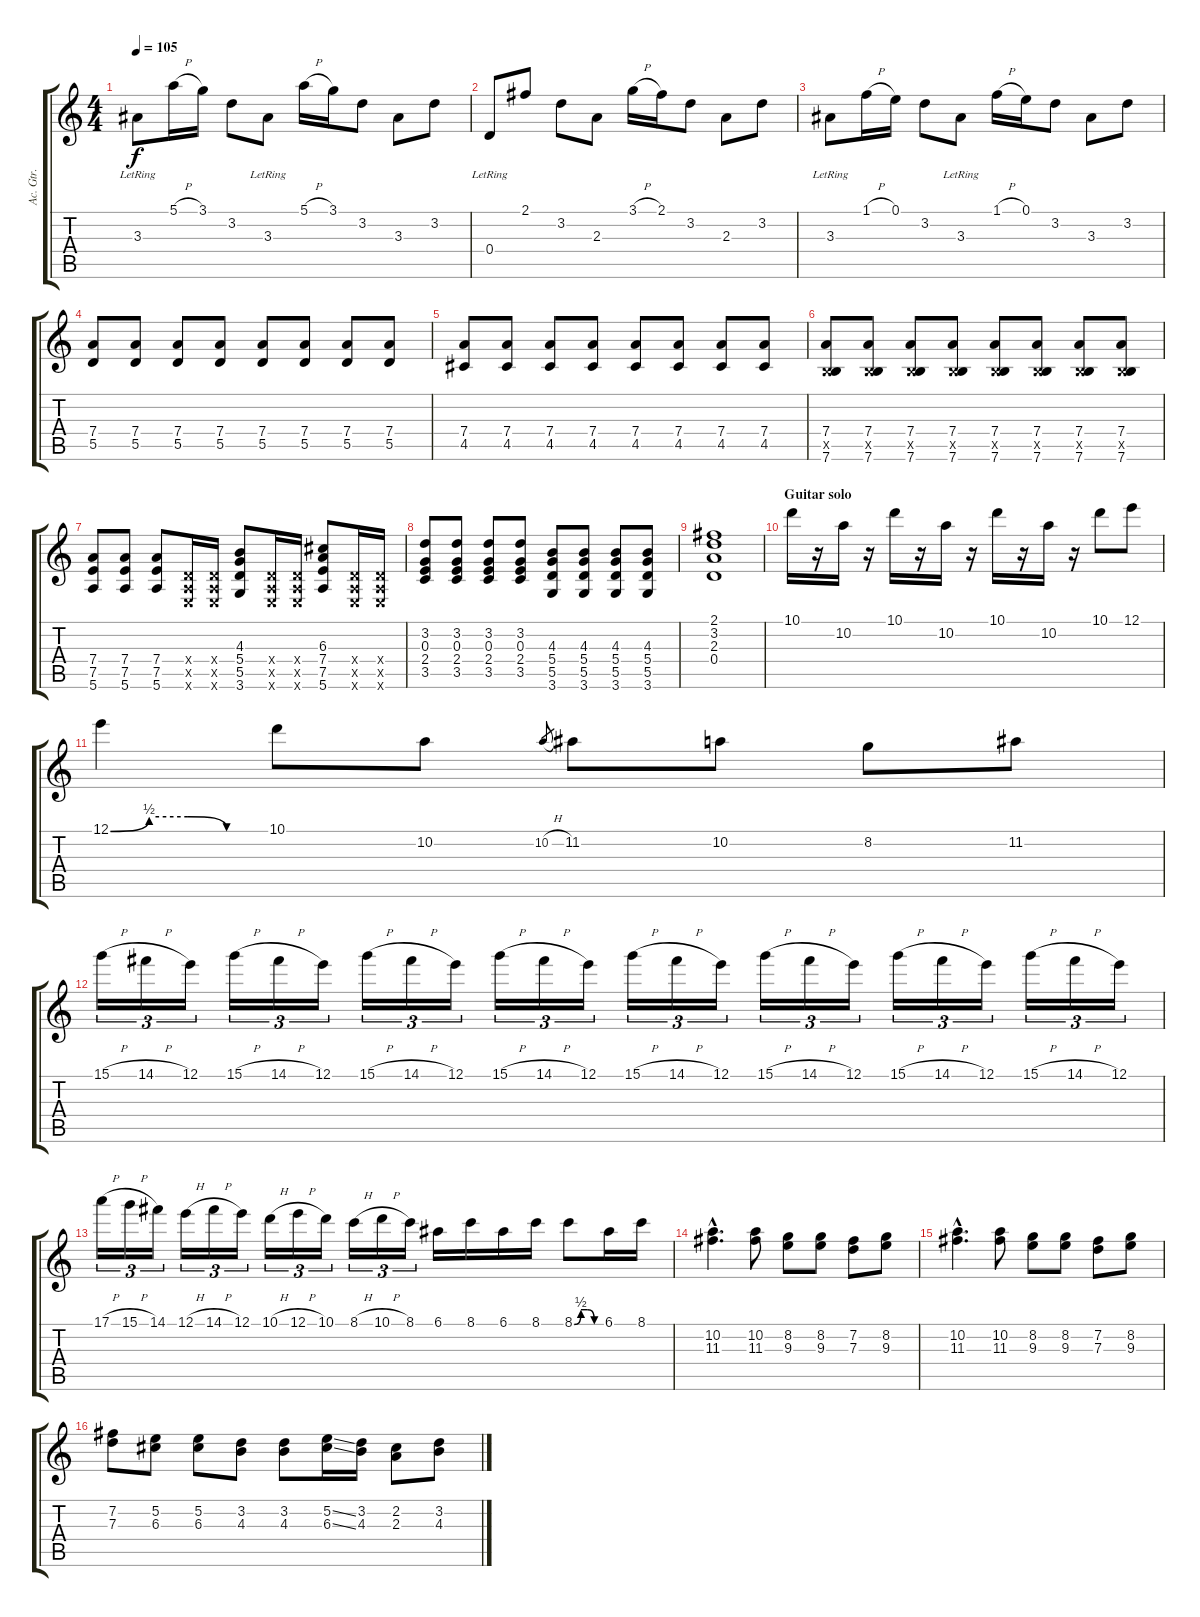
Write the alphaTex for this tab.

\track ("Ac. Gtr." "Ac. Gtr.") {instrument acousticguitarsteel}
\staff {score tabs}
\tuning (E4 B3 G3 D3 A2 E2) {hide}
\ts (4 4)
\tempo 105
\clef g2
\ks c
3.3{lr}.8{dy f} 5.1{h}.16 3.1.16 3.2.8 3.3{lr}.8 5.1{h}.16 3.1.16 3.2.8 3.3.8 3.2.8 |
0.4{lr}.8 2.1.8 3.2.8 2.3.8 3.1{h}.16 2.1.16 3.2.8 2.3.8 3.2.8 |
3.3{lr}.8 1.1{h}.16 0.1.16 3.2.8 3.3{lr}.8 1.1{h}.16 0.1.16 3.2.8 3.3.8 3.2.8 |
(7.4 5.5).8 (7.4 5.5).8 (7.4 5.5).8 (7.4 5.5).8 (7.4 5.5).8 (7.4 5.5).8 (7.4 5.5).8 (7.4 5.5).8 |
(7.4 4.5).8 (7.4 4.5).8 (7.4 4.5).8 (7.4 4.5).8 (7.4 4.5).8 (7.4 4.5).8 (7.4 4.5).8 (7.4 4.5).8 |
(7.4 2.5{x} 7.6).8 (7.4 2.5{x} 7.6).8 (7.4 2.5{x} 7.6).8 (7.4 2.5{x} 7.6).8 (7.4 2.5{x} 7.6).8 (7.4 2.5{x} 7.6).8 (7.4 2.5{x} 7.6).8 (7.4 2.5{x} 7.6).8 |
(7.4 7.5 5.6).8 (7.4 7.5 5.6).8 (7.4 7.5 5.6).8 (0.4{x} 0.5{x} 0.6{x}).16 (0.4{x} 0.5{x} 0.6{x}).16 (4.3 5.4 5.5 3.6).8 (0.4{x} 0.5{x} 0.6{x}).16 (0.4{x} 0.5{x} 0.6{x}).16 (6.3 7.4 7.5 5.6).8 (0.4{x} 0.5{x} 0.6{x}).16 (0.4{x} 0.5{x} 0.6{x}).16 |
(3.2 0.3 2.4 3.5).8 (3.2 0.3 2.4 3.5).8 (3.2 0.3 2.4 3.5).8 (3.2 0.3 2.4 3.5).8 (4.3 5.4 5.5 3.6).8 (4.3 5.4 5.5 3.6).8 (4.3 5.4 5.5 3.6).8 (4.3 5.4 5.5 3.6).8 |
(2.1 3.2 2.3 0.4).1 |
\section ("" "Guitar solo")
10.1.16 r.16 10.2.16 r.16 10.1.16 r.16 10.2.16 r.16 10.1.16 r.16 10.2.16 r.16 10.1.8 12.1.8 |
12.1{be (custom 0 0 15 2 30 2 45 0 60 0)}.4 10.1.8 10.2.8 10.2{h}.8{gr} 11.2.8 10.2.8 8.2.8 11.2.8 |
15.1{h}.16{tu (3 2)} 14.1{h}.16{tu (3 2)} 12.1.16{tu (3 2)} 15.1{h}.16{tu (3 2)} 14.1{h}.16{tu (3 2)} 12.1.16{tu (3 2)} 15.1{h}.16{tu (3 2)} 14.1{h}.16{tu (3 2)} 12.1.16{tu (3 2)} 15.1{h}.16{tu (3 2)} 14.1{h}.16{tu (3 2)} 12.1.16{tu (3 2)} 15.1{h}.16{tu (3 2)} 14.1{h}.16{tu (3 2)} 12.1.16{tu (3 2)} 15.1{h}.16{tu (3 2)} 14.1{h}.16{tu (3 2)} 12.1.16{tu (3 2)} 15.1{h}.16{tu (3 2)} 14.1{h}.16{tu (3 2)} 12.1.16{tu (3 2)} 15.1{h}.16{tu (3 2)} 14.1{h}.16{tu (3 2)} 12.1.16{tu (3 2)} |
17.1{h}.16{tu (3 2)} 15.1{h}.16{tu (3 2)} 14.1.16{tu (3 2)} 12.1{h}.16{tu (3 2)} 14.1{h}.16{tu (3 2)} 12.1.16{tu (3 2)} 10.1{h}.16{tu (3 2)} 12.1{h}.16{tu (3 2)} 10.1.16{tu (3 2)} 8.1{h}.16{tu (3 2)} 10.1{h}.16{tu (3 2)} 8.1.16{tu (3 2)} 6.1.16 8.1.16 6.1.16 8.1.16 8.1{be (custom 0 0 15 2 30 2 45 0 60 0)}.8 6.1.16 8.1.16 |
(10.2{hac} 11.3{hac}).4{d} (10.2 11.3).8 (8.2 9.3).8 (8.2 9.3).8 (7.2 7.3).8 (8.2 9.3).8 |
(10.2{hac} 11.3{hac}).4{d} (10.2 11.3).8 (8.2 9.3).8 (8.2 9.3).8 (7.2 7.3).8 (8.2 9.3).8 |
(7.2 7.3).8 (5.2 6.3).8 (5.2 6.3).8 (3.2 4.3).8 (3.2 4.3).8 (5.2{ss} 6.3{ss}).16 (3.2 4.3).16 (2.2 2.3).8 (3.2 4.3).8
